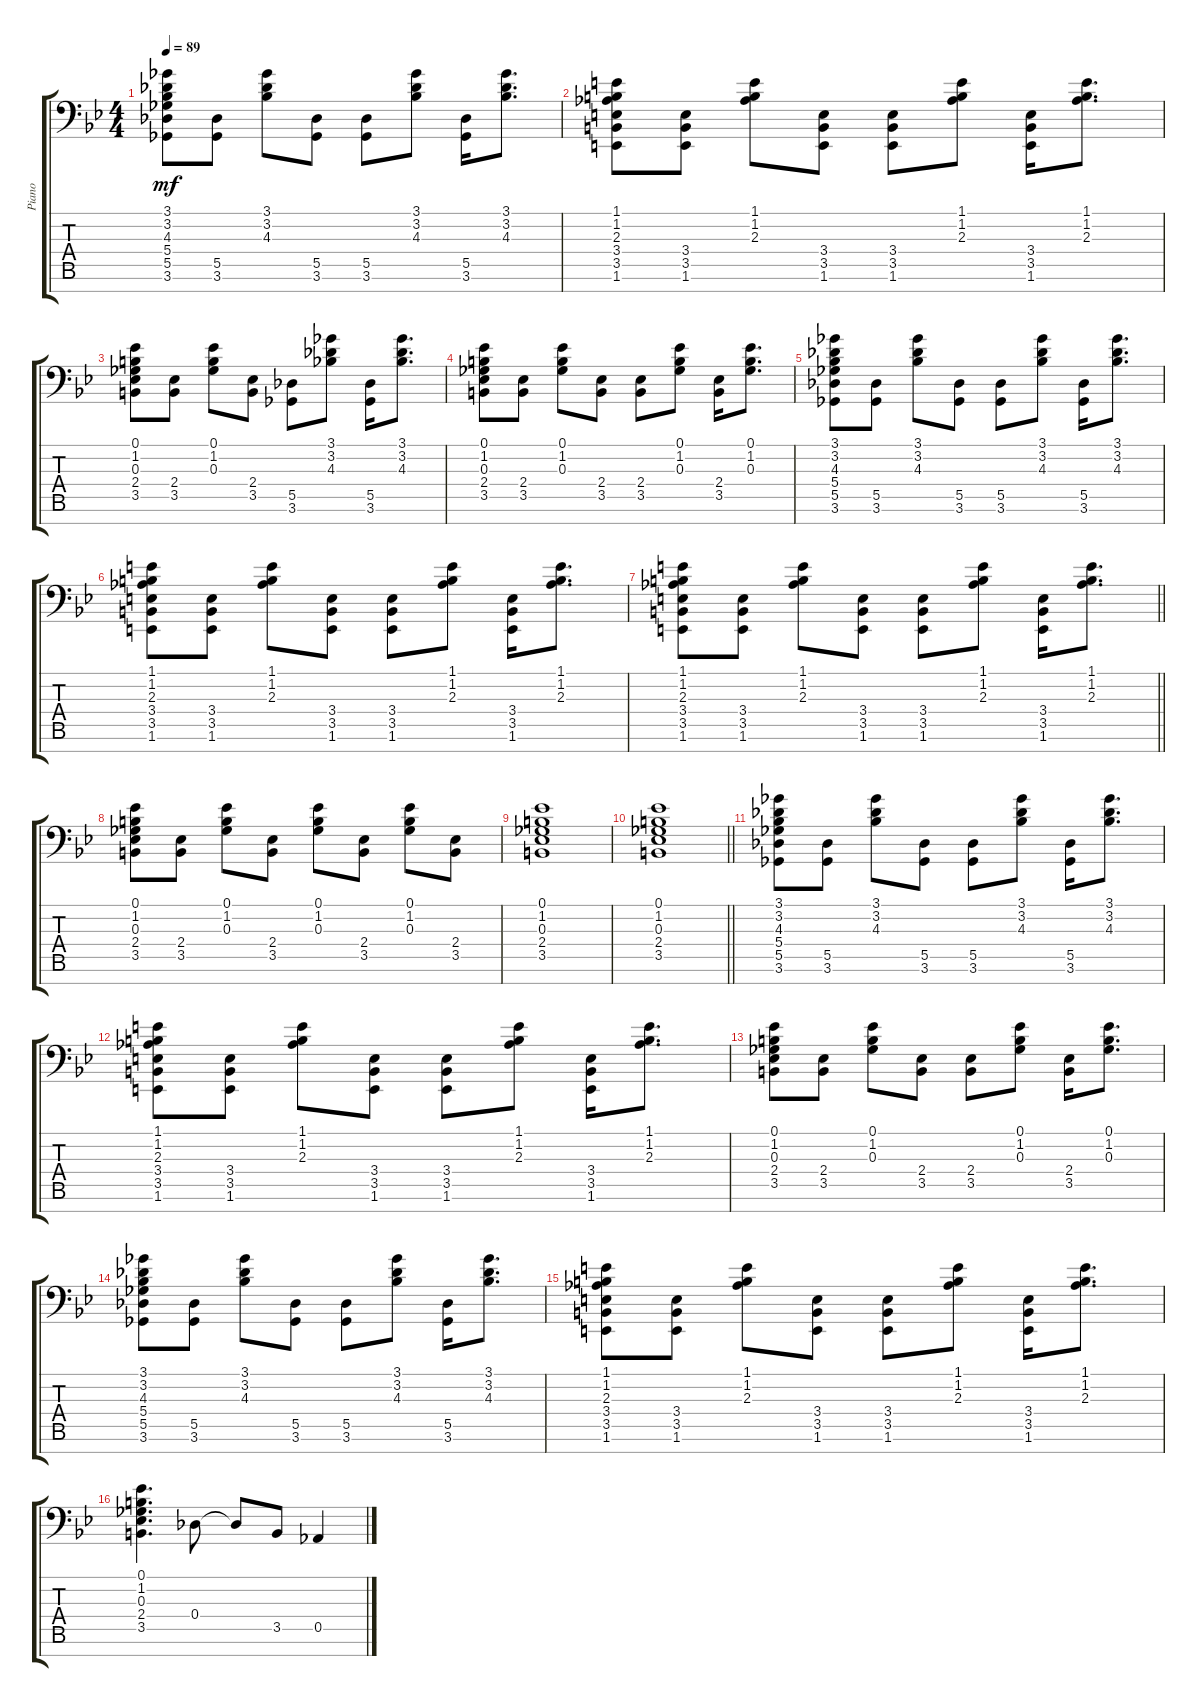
\track ("Piano" "Piano") {instrument acousticgrandpiano}
\staff {score tabs}
\tuning (Eb4 Bb3 Gb3 Db3 Ab2 Eb2 Bb1) {hide}
\ts (4 4)
\tempo 89
\clef f4
\ks bb
(3.1 3.2 4.3 5.4 5.5 3.6).8{dy mf} (5.5 3.6).8 (3.1 3.2 4.3).8 (5.5 3.6).8 (5.5 3.6).8 (3.1 3.2 4.3).8 (5.5 3.6).16 (3.1 3.2 4.3).8{d} |
(1.1 1.2 2.3 3.4 3.5 1.6).8 (3.4 3.5 1.6).8 (1.1 1.2 2.3).8 (3.4 3.5 1.6).8 (3.4 3.5 1.6).8 (1.1 1.2 2.3).8 (3.4 3.5 1.6).16 (1.1 1.2 2.3).8{d} |
(0.1 1.2 0.3 2.4 3.5).8 (2.4 3.5).8 (0.1 1.2 0.3).8 (2.4 3.5).8 (5.5 3.6).8 (3.1 3.2 4.3).8 (5.5 3.6).16 (3.1 3.2 4.3).8{d} |
(0.1 1.2 0.3 2.4 3.5).8 (2.4 3.5).8 (0.1 1.2 0.3).8 (2.4 3.5).8 (2.4 3.5).8 (0.1 1.2 0.3).8 (2.4 3.5).16 (0.1 1.2 0.3).8{d} |
(3.1 3.2 4.3 5.4 5.5 3.6).8 (5.5 3.6).8 (3.1 3.2 4.3).8 (5.5 3.6).8 (5.5 3.6).8 (3.1 3.2 4.3).8 (5.5 3.6).16 (3.1 3.2 4.3).8{d} |
(1.1 1.2 2.3 3.4 3.5 1.6).8 (3.4 3.5 1.6).8 (1.1 1.2 2.3).8 (3.4 3.5 1.6).8 (3.4 3.5 1.6).8 (1.1 1.2 2.3).8 (3.4 3.5 1.6).16 (1.1 1.2 2.3).8{d} |
\barLineRight lightlight
(1.1 1.2 2.3 3.4 3.5 1.6).8 (3.4 3.5 1.6).8 (1.1 1.2 2.3).8 (3.4 3.5 1.6).8 (3.4 3.5 1.6).8 (1.1 1.2 2.3).8 (3.4 3.5 1.6).16 (1.1 1.2 2.3).8{d} |
(0.1 1.2 0.3 2.4 3.5).8 (2.4 3.5).8 (0.1 1.2 0.3).8 (2.4 3.5).8 (0.1 1.2 0.3).8 (2.4 3.5).8 (0.1 1.2 0.3).8 (2.4 3.5).8 |
(0.1 1.2 0.3 2.4 3.5).1 |
\barLineRight lightlight
(0.1 1.2 0.3 2.4 3.5).1 |
(3.1 3.2 4.3 5.4 5.5 3.6).8 (5.5 3.6).8 (3.1 3.2 4.3).8 (5.5 3.6).8 (5.5 3.6).8 (3.1 3.2 4.3).8 (5.5 3.6).16 (3.1 3.2 4.3).8{d} |
(1.1 1.2 2.3 3.4 3.5 1.6).8 (3.4 3.5 1.6).8 (1.1 1.2 2.3).8 (3.4 3.5 1.6).8 (3.4 3.5 1.6).8 (1.1 1.2 2.3).8 (3.4 3.5 1.6).16 (1.1 1.2 2.3).8{d} |
(0.1 1.2 0.3 2.4 3.5).8 (2.4 3.5).8 (0.1 1.2 0.3).8 (2.4 3.5).8 (2.4 3.5).8 (0.1 1.2 0.3).8 (2.4 3.5).16 (0.1 1.2 0.3).8{d} |
(3.1 3.2 4.3 5.4 5.5 3.6).8 (5.5 3.6).8 (3.1 3.2 4.3).8 (5.5 3.6).8 (5.5 3.6).8 (3.1 3.2 4.3).8 (5.5 3.6).16 (3.1 3.2 4.3).8{d} |
(1.1 1.2 2.3 3.4 3.5 1.6).8 (3.4 3.5 1.6).8 (1.1 1.2 2.3).8 (3.4 3.5 1.6).8 (3.4 3.5 1.6).8 (1.1 1.2 2.3).8 (3.4 3.5 1.6).16 (1.1 1.2 2.3).8{d} |
(0.1 1.2 0.3 2.4 3.5).4{d} 0.4.8 0.4{t}.8 3.5.8 0.5.4
